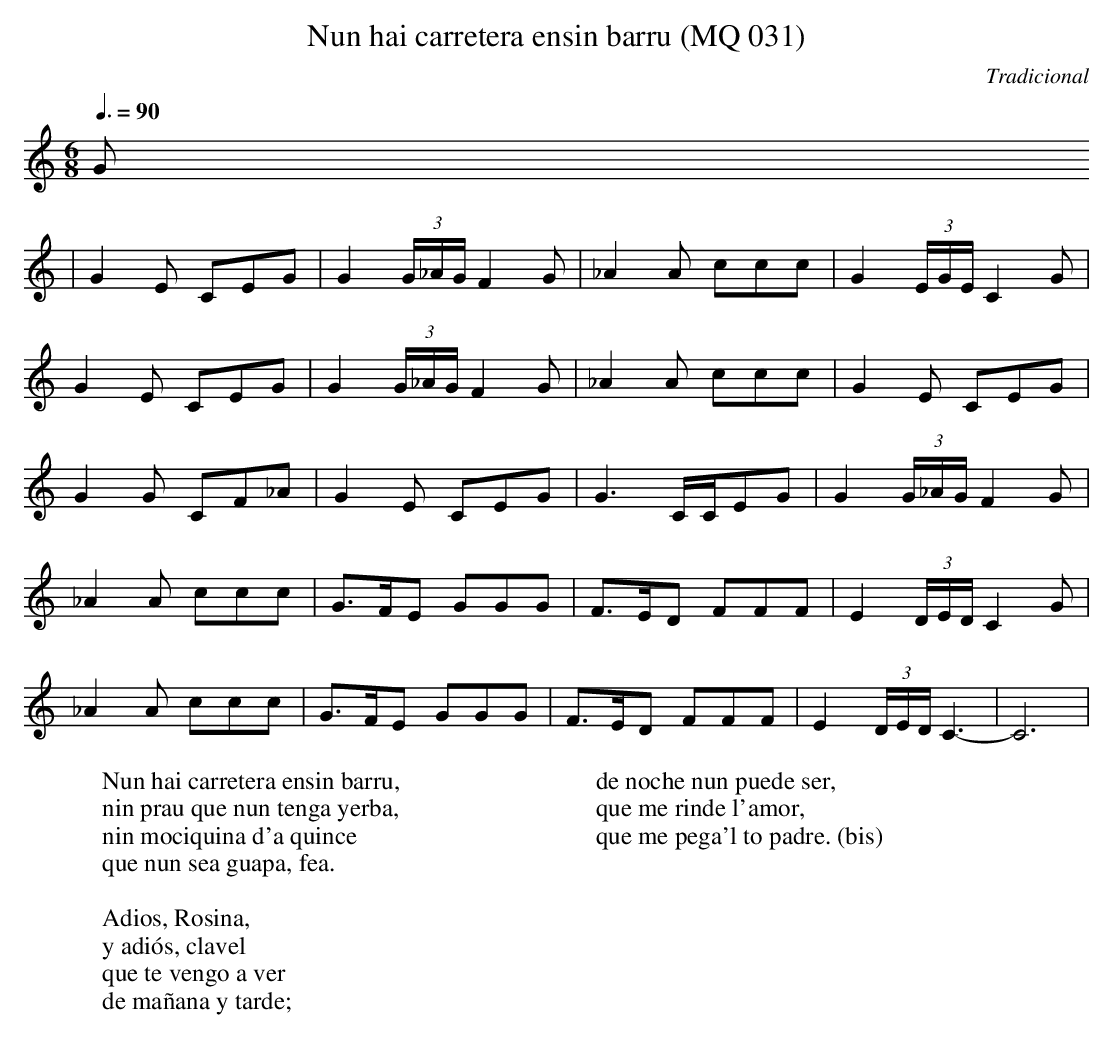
X:1
T:Nun hai carretera ensin barru (MQ 031)
C:Tradicional
M:6/8
L:1/8
Q:3/8=90
K:C
G
|G2 E CEG|G2 (3G/_A/G/ F2 G|_A2 A ccc|G2 (3E/G/E/ C2 G|
G2 E CEG|G2 (3G/_A/G/ F2 G|_A2 A ccc|G2 E CEG|
G2 G CF_A|G2 E CEG|G3 C/C/EG|G2 (3G/_A/G/ F2 G|
_A2 A ccc|G>FE GGG|F>ED FFF|E2 (3D/E/D/ C2 G|
_A2 A ccc|G>FE GGG|F>ED FFF|E2 (3D/E/D/ C3-|C6|
W:Nun hai carretera ensin barru,
W:nin prau que nun tenga yerba,
W:nin mociquina d'a quince
W:que nun sea guapa, fea.
W:
W:Adios, Rosina,
W:y adiós, clavel
W:que te vengo a ver
W:de mañana y tarde;
W:
W:de noche nun puede ser,
W:que me rinde l'amor,
W:que me pega'l to padre. (bis)
W:
